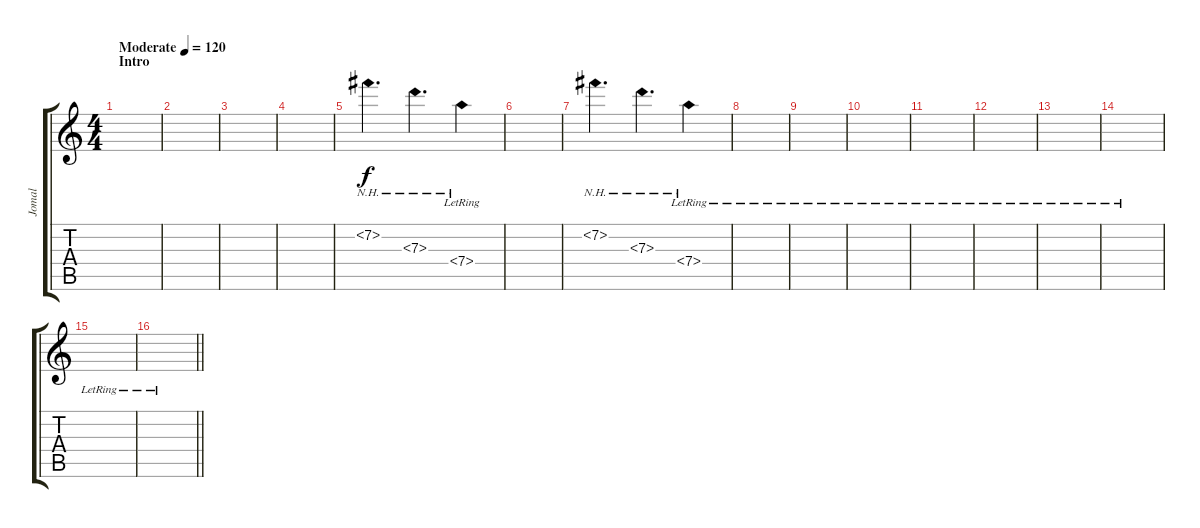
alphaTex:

\track ("Jomal" "Jomal") {instrument distortionguitar}
\staff {score tabs}
\tuning (E4 B3 G3 D3 A2 E2) {hide}
\ts (4 4)
\section ("" "Intro")
\tempo (120 "Moderate")
\clef g2
\ks c
|
|
|
|
7.2{nh}.4{d} 7.3{nh}.4{d} 7.4{nh lr}.4 |
|
7.2{nh}.4{d} 7.3{nh}.4{d} 7.4{nh lr}.4 |
|
|
|
|
|
|
|
|
\barLineRight lightlight
